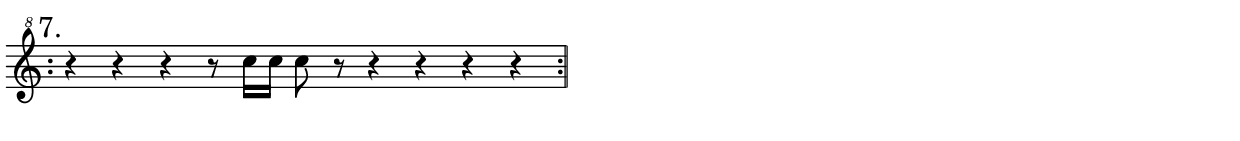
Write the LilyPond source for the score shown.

\version "2.19.80"


phrase = \relative c''' {

  \clef "treble^8"
  \mark "7." 
  \cadenzaOn
  r4 r r r8
  c16[ c] c8
  r8 r4 r r r

}

\score {
  \defineBarLine ":" #'("" ":" "")
  \new Staff = "phrase" {
    \bar ":"
    \phrase
    \set Score.repeatCommands = #'(end-repeat)
  }
  \layout {
    \context { \Staff
      \remove Time_signature_engraver
      \override BarLine.hair-thickness = #-1
      \override BarLine.thick-thickness = #-1
    }
  }
}
\header { tagline = "" }
\paper {
  top-margin = 1
  bottom-margin = 1
  left-margin = 1
  right-margin = 1
  indent = 0
}

